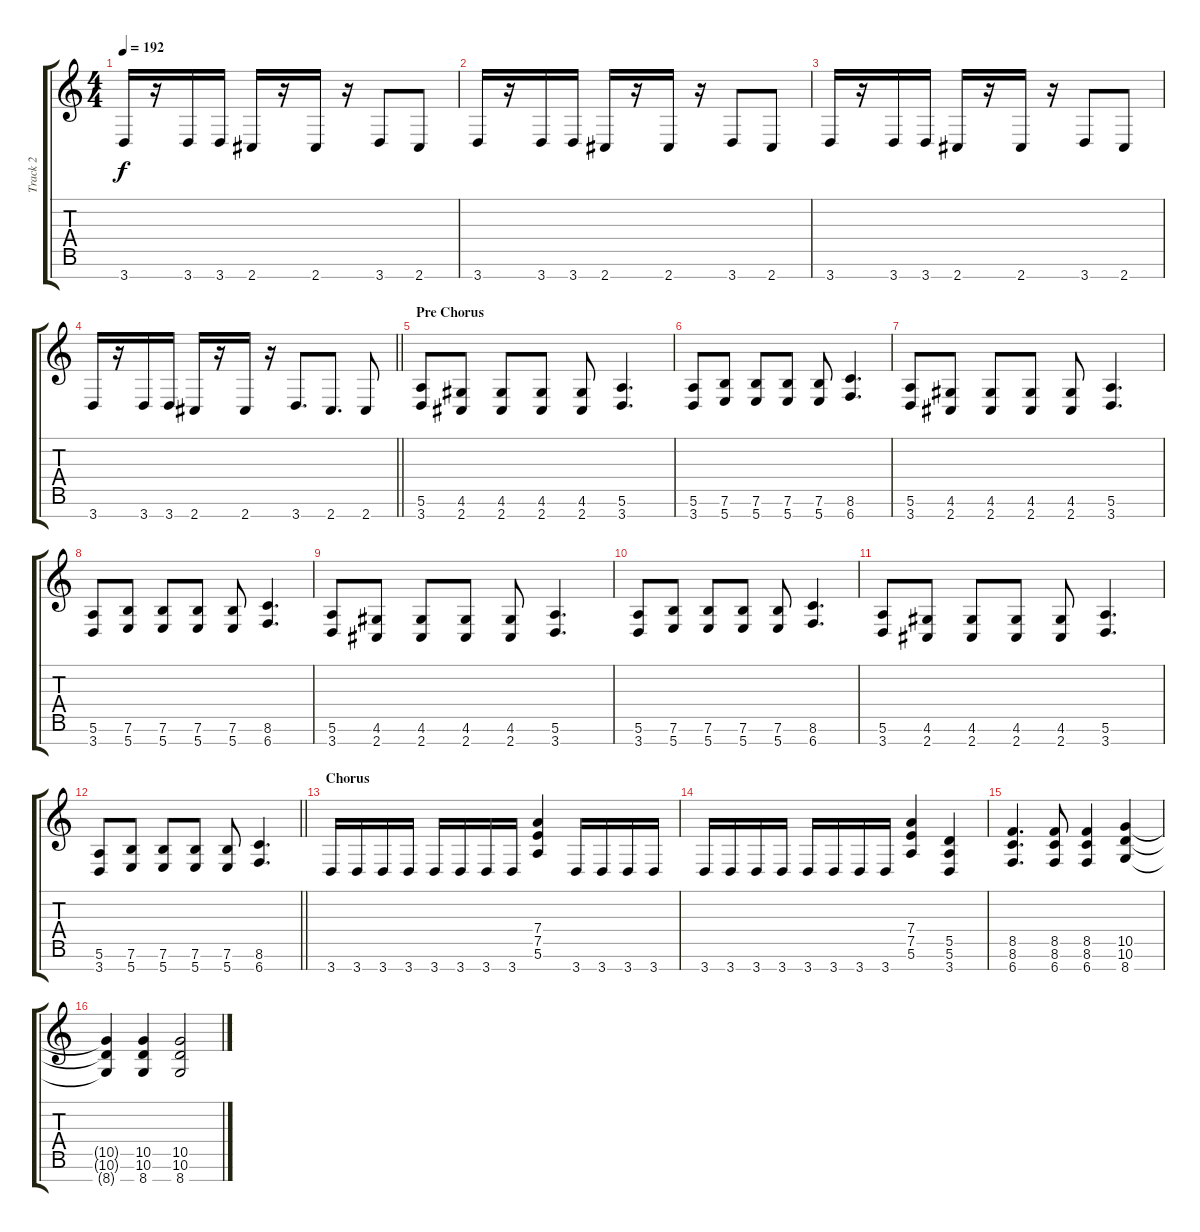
\track ("Track 2" "Track 2") {instrument distortionguitar}
\staff {score tabs}
\tuning (E4 B3 G3 D3 A2 E2 B1) {hide}
\ts (4 4)
\tempo 192
\clef g2
\ks c
3.7.16{dy f} r.16 3.7.16 3.7.16 2.7.16 r.16 2.7.16 r.16 3.7.8 2.7.8 |
3.7.16 r.16 3.7.16 3.7.16 2.7.16 r.16 2.7.16 r.16 3.7.8 2.7.8 |
3.7.16 r.16 3.7.16 3.7.16 2.7.16 r.16 2.7.16 r.16 3.7.8 2.7.8 |
\barLineRight lightlight
3.7.16 r.16 3.7.16 3.7.16 2.7.16 r.16 2.7.16 r.16 3.7.8{d} 2.7.8{d} 2.7.8 |
\section ("" "Pre Chorus")
(5.6 3.7).8 (4.6 2.7).8 (4.6 2.7).8 (4.6 2.7).8 (4.6 2.7).8 (5.6 3.7).4{d} |
(5.6 3.7).8 (7.6 5.7).8 (7.6 5.7).8 (7.6 5.7).8 (7.6 5.7).8 (8.6 6.7).4{d} |
(5.6 3.7).8 (4.6 2.7).8 (4.6 2.7).8 (4.6 2.7).8 (4.6 2.7).8 (5.6 3.7).4{d} |
(5.6 3.7).8 (7.6 5.7).8 (7.6 5.7).8 (7.6 5.7).8 (7.6 5.7).8 (8.6 6.7).4{d} |
(5.6 3.7).8 (4.6 2.7).8 (4.6 2.7).8 (4.6 2.7).8 (4.6 2.7).8 (5.6 3.7).4{d} |
(5.6 3.7).8 (7.6 5.7).8 (7.6 5.7).8 (7.6 5.7).8 (7.6 5.7).8 (8.6 6.7).4{d} |
(5.6 3.7).8 (4.6 2.7).8 (4.6 2.7).8 (4.6 2.7).8 (4.6 2.7).8 (5.6 3.7).4{d} |
\barLineRight lightlight
(5.6 3.7).8 (7.6 5.7).8 (7.6 5.7).8 (7.6 5.7).8 (7.6 5.7).8 (8.6 6.7).4{d} |
\section ("" "Chorus")
3.7.16 3.7.16 3.7.16 3.7.16 3.7.16 3.7.16 3.7.16 3.7.16 (7.4 7.5 5.6).4 3.7.16 3.7.16 3.7.16 3.7.16 |
3.7.16 3.7.16 3.7.16 3.7.16 3.7.16 3.7.16 3.7.16 3.7.16 (7.4 7.5 5.6).4 (5.5 5.6 3.7).4 |
(8.5 8.6 6.7).4{d} (8.5 8.6 6.7).8 (8.5 8.6 6.7).4 (10.5 10.6 8.7).4 |
(10.5{t} 10.6{t} 8.7{t}).4 (10.5 10.6 8.7).4 (10.5 10.6 8.7).2
